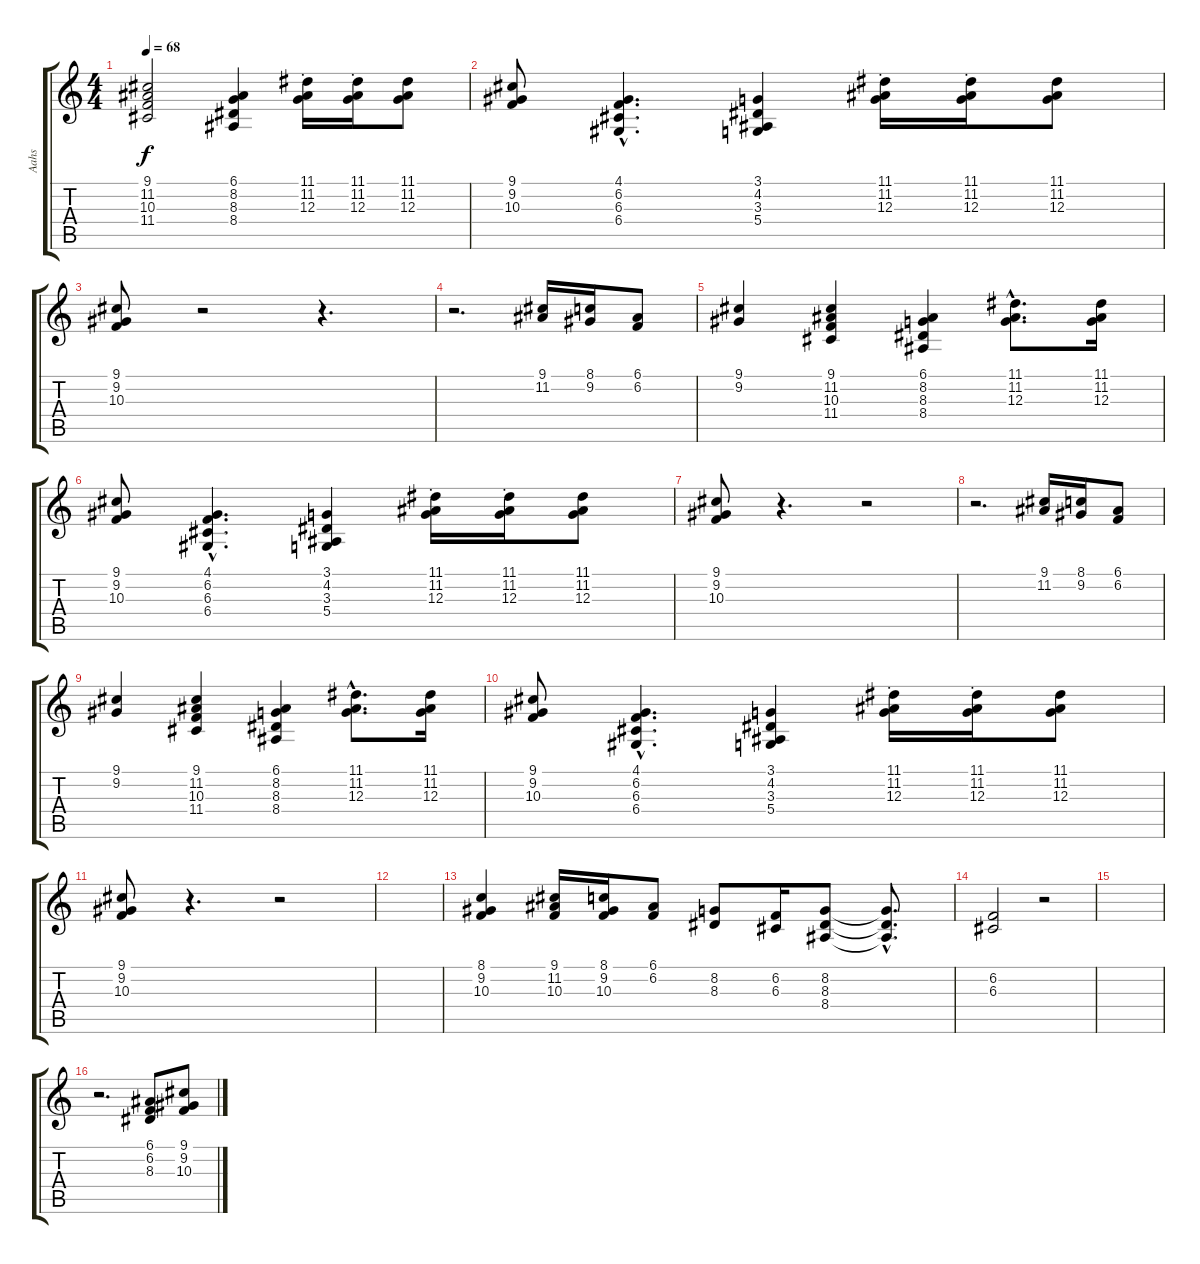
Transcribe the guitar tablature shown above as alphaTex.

\track ("Aahs" "Aahs") {instrument choiraahs}
\staff {score tabs}
\tuning (E4 B3 G3 D3 A2 E2) {hide}
\ts (4 4)
\tempo 68
\clef g2
\ks c
(9.1 11.2 10.3 11.4).2{dy f} (6.1 8.2 8.3 8.4).4 (11.1{st} 11.2{st} 12.3{st}).16 (11.1{st} 11.2{st} 12.3{st}).16 (11.1 11.2 12.3).8 |
(9.1 9.2 10.3).8 (4.1{hac} 6.2{hac} 6.3{hac} 6.4{hac}).4{d} (3.1 4.2 3.3 5.4).4 (11.1{st} 11.2{st} 12.3{st}).16 (11.1{st} 11.2{st} 12.3{st}).16 (11.1 11.2 12.3).8 |
(9.1 9.2 10.3).8 r.2 r.4{d} |
r.2{d} (9.1 11.2).16 (8.1 9.2).16 (6.1 6.2).8 |
(9.1 9.2).4 (9.1 11.2 10.3 11.4).4 (6.1 8.2 8.3 8.4).4 (11.1{hac} 11.2{hac} 12.3{hac}).8{d} (11.1 11.2 12.3).16 |
(9.1 9.2 10.3).8 (4.1{hac} 6.2{hac} 6.3{hac} 6.4{hac}).4{d} (3.1 4.2 3.3 5.4).4 (11.1{st} 11.2{st} 12.3{st}).16 (11.1{st} 11.2{st} 12.3{st}).16 (11.1 11.2 12.3).8 |
(9.1 9.2 10.3).8 r.4{d} r.2 |
r.2{d} (9.1 11.2).16 (8.1 9.2).16 (6.1 6.2).8 |
(9.1 9.2).4 (9.1 11.2 10.3 11.4).4 (6.1 8.2 8.3 8.4).4 (11.1{hac} 11.2{hac} 12.3{hac}).8{d} (11.1 11.2 12.3).16 |
(9.1 9.2 10.3).8 (4.1{hac} 6.2{hac} 6.3{hac} 6.4{hac}).4{d} (3.1 4.2 3.3 5.4).4 (11.1{st} 11.2{st} 12.3{st}).16 (11.1{st} 11.2{st} 12.3{st}).16 (11.1 11.2 12.3).8 |
(9.1 9.2 10.3).8 r.4{d} r.2 |
|
(8.1 9.2 10.3).4 (9.1 11.2 10.3).16 (8.1 9.2 10.3).16 (6.1 6.2).8 (8.2 8.3).8 (6.2 6.3).16 (8.2 8.3 8.4).8 (8.2{hac t} 8.3{hac t} 8.4{hac t}).8{d} |
(6.2 6.3).2 r.2 |
|
r.2{d} (6.1 6.2 8.3).8 (9.1 9.2 10.3).8
